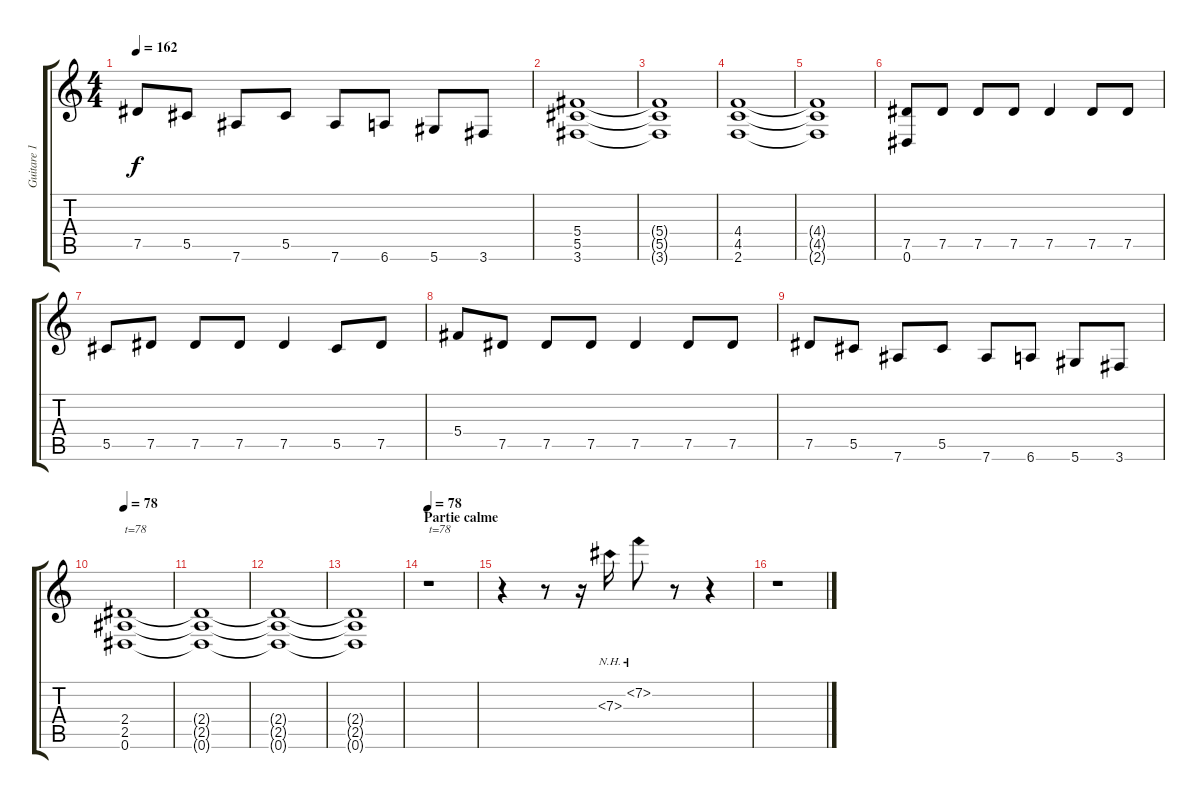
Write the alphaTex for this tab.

\track ("Guitare 1" "Guitare 1") {instrument overdrivenguitar}
\staff {score tabs}
\tuning (Eb4 Bb3 Gb3 Db3 Ab2 Eb2) {hide}
\ts (4 4)
\tempo 162
\clef g2
\ks c
7.5.8{dy f} 5.5.8 7.6.8 5.5.8 7.6.8 6.6.8 5.6.8 3.6.8 |
(5.4 5.5 3.6).1 |
(5.4{t} 5.5{t} 3.6{t}).1 |
(4.4 4.5 2.6).1 |
(4.4{t} 4.5{t} 2.6{t}).1 |
(7.5 0.6).8 7.5.8 7.5.8 7.5.8 7.5.4 7.5.8 7.5.8 |
5.5.8 7.5.8 7.5.8 7.5.8 7.5.4 5.5.8 7.5.8 |
5.4.8 7.5.8 7.5.8 7.5.8 7.5.4 7.5.8 7.5.8 |
7.5.8 5.5.8 7.6.8 5.5.8 7.6.8 6.6.8 5.6.8 3.6.8 |
\tempo 78
(2.4 2.5 0.6).1{txt "t=78"} |
(2.4{t} 2.5{t} 0.6{t}).1 |
(2.4{t} 2.5{t} 0.6{t}).1 |
(2.4{t} 2.5{t} 0.6{t}).1 |
\section ("" "Partie calme")
\tempo 78
r.1{txt "t=78"} |
r.4 r.8 r.16 7.3{nh}.16 7.2{nh}.8 r.8 r.4 |
r.1
